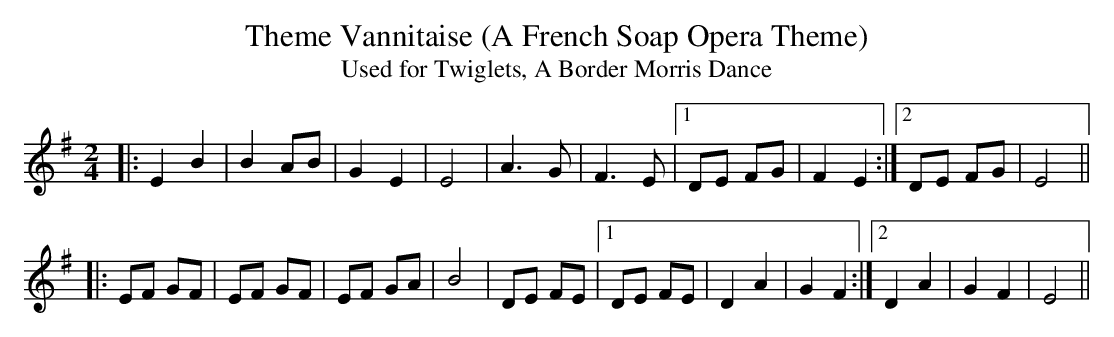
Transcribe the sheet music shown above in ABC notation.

X:1
T:Theme Vannitaise (A French Soap Opera Theme)
T:Used for Twiglets, A Border Morris Dance
M:2/4
L:1/8
K:Em
|:E2 B2 | B2 AB | G2 E2 | E4 | A3 G | F3 E |1 DE FG | F2 E2 :|2 DE FG | E4 ||
|:EF GF | EF GF | EF GA | B4 | DE FE |1 DE FE | D2 A2 | G2 F2 :|2 D2 A2 | G2 F2 | E4 ||
